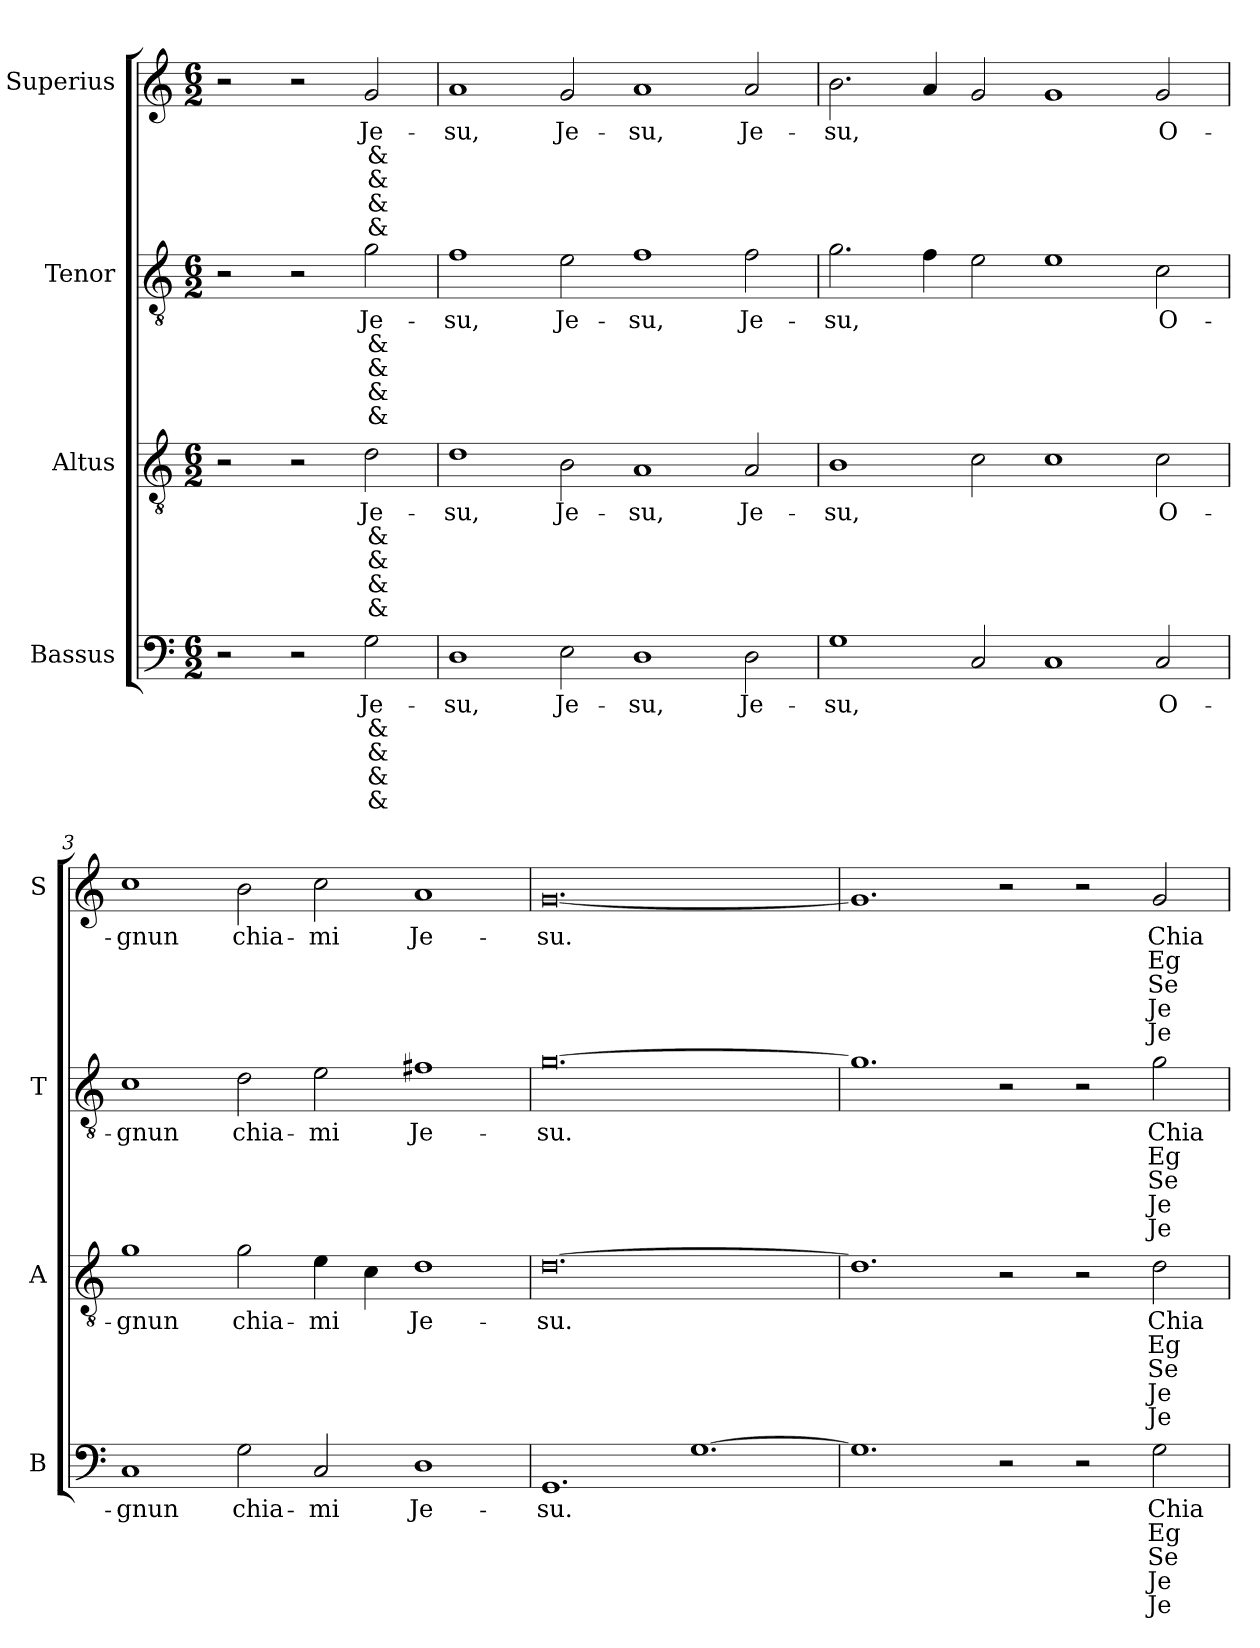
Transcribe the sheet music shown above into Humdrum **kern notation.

**kern	**text	**text	**text	**text	**text	**kern	**text	**text	**text	**text	**text	**kern	**text	**text	**text	**text	**text	**kern	**text	**text	**text	**text	**text
*part4	*part4	*part4	*part4	*part4	*part4	*part3	*part3	*part3	*part3	*part3	*part3	*part2	*part2	*part2	*part2	*part2	*part2	*part1	*part1	*part1	*part1	*part1	*part1
*staff4	*staff4	*staff4	*staff4	*staff4	*staff4	*staff3	*staff3	*staff3	*staff3	*staff3	*staff3	*staff2	*staff2	*staff2	*staff2	*staff2	*staff2	*staff1	*staff1	*staff1	*staff1	*staff1	*staff1
*I"Bassus	*	*	*	*	*	*I"Altus	*	*	*	*	*	*I"Tenor	*	*	*	*	*	*I"Superius	*	*	*	*	*
*I'B	*	*	*	*	*	*I'A	*	*	*	*	*	*I'T	*	*	*	*	*	*I'S	*	*	*	*	*
*clefF4	*	*	*	*	*	*clefGv2	*	*	*	*	*	*clefGv2	*	*	*	*	*	*clefG2	*	*	*	*	*
*k[]	*	*	*	*	*	*k[]	*	*	*	*	*	*k[]	*	*	*	*	*	*k[]	*	*	*	*	*
*M6/2	*	*	*	*	*	*M6/2	*	*	*	*	*	*M6/2	*	*	*	*	*	*M6/2	*	*	*	*	*
=	=	=	=	=	=	=	=	=	=	=	=	=	=	=	=	=	=	=	=	=	=	=	=
2r	.	.	.	.	.	2r	.	.	.	.	.	2r	.	.	.	.	.	2r	.	.	.	.	.
2r	.	.	.	.	.	2r	.	.	.	.	.	2r	.	.	.	.	.	2r	.	.	.	.	.
2G	Je-	&	&	&	&	2d	Je-	&	&	&	&	2g	Je-	&	&	&	&	2g	Je-	&	&	&	&
=1	=1	=1	=1	=1	=1	=1	=1	=1	=1	=1	=1	=1	=1	=1	=1	=1	=1	=1	=1	=1	=1	=1	=1
1D	-su,	.	.	.	.	1d	-su,	.	.	.	.	1f	-su,	.	.	.	.	1a	-su,	.	.	.	.
2E	Je-	.	.	.	.	2B	Je-	.	.	.	.	2e	Je-	.	.	.	.	2g	Je-	.	.	.	.
1D	-su,	.	.	.	.	1A	-su,	.	.	.	.	1f	-su,	.	.	.	.	1a	-su,	.	.	.	.
2D	Je-	.	.	.	.	2A	Je-	.	.	.	.	2f	Je-	.	.	.	.	2a	Je-	.	.	.	.
=2	=2	=2	=2	=2	=2	=2	=2	=2	=2	=2	=2	=2	=2	=2	=2	=2	=2	=2	=2	=2	=2	=2	=2
1G	-su,	.	.	.	.	1B	-su,	.	.	.	.	2.g	-su,	.	.	.	.	2.b	-su,	.	.	.	.
.	.	.	.	.	.	.	.	.	.	.	.	4f	.	.	.	.	.	4a	.	.	.	.	.
2C	.	.	.	.	.	2c	.	.	.	.	.	2e	.	.	.	.	.	2g	.	.	.	.	.
1C	.	.	.	.	.	1c	.	.	.	.	.	1e	.	.	.	.	.	1g	.	.	.	.	.
2C	O-	.	.	.	.	2c	O-	.	.	.	.	2c	O-	.	.	.	.	2g	O-	.	.	.	.
=3	=3	=3	=3	=3	=3	=3	=3	=3	=3	=3	=3	=3	=3	=3	=3	=3	=3	=3	=3	=3	=3	=3	=3
1C	-gnun	.	.	.	.	1g	-gnun	.	.	.	.	1c	-gnun	.	.	.	.	1cc	-gnun	.	.	.	.
2G	chia-	.	.	.	.	2g	chia-	.	.	.	.	2d	chia-	.	.	.	.	2b	chia-	.	.	.	.
2C	-mi	.	.	.	.	4e	-mi	.	.	.	.	2e	-mi	.	.	.	.	2cc	-mi	.	.	.	.
.	.	.	.	.	.	4c	.	.	.	.	.	.	.	.	.	.	.	.	.	.	.	.	.
1D	Je-	.	.	.	.	1d	Je-	.	.	.	.	1f#X	Je-	.	.	.	.	1a	Je-	.	.	.	.
=4	=4	=4	=4	=4	=4	=4	=4	=4	=4	=4	=4	=4	=4	=4	=4	=4	=4	=4	=4	=4	=4	=4	=4
1.GG	-su.	.	.	.	.	[0.d	-su.	.	.	.	.	[0.g	-su.	.	.	.	.	[0.g	-su.	.	.	.	.
[1.G	.	.	.	.	.	.	.	.	.	.	.	.	.	.	.	.	.	.	.	.	.	.	.
=5	=5	=5	=5	=5	=5	=5	=5	=5	=5	=5	=5	=5	=5	=5	=5	=5	=5	=5	=5	=5	=5	=5	=5
1.G]	.	.	.	.	.	1.d]	.	.	.	.	.	1.g]	.	.	.	.	.	1.g]	.	.	.	.	.
2r	.	.	.	.	.	2r	.	.	.	.	.	2r	.	.	.	.	.	2r	.	.	.	.	.
2r	.	.	.	.	.	2r	.	.	.	.	.	2r	.	.	.	.	.	2r	.	.	.	.	.
2G	Chia-	Eg-	Se	Je-	Je-	2d	Chia-	-Eg-	Se	Je-	Je-	2g	Chia-	Eg-	Se	Je-	Je-	2g	Chia-	Eg-	Se	Je-	Je-
=	=	=	=	=	=	=	=	=	=	=	=	=	=	=	=	=	=	=	=	=	=	=	=
*-	*-	*-	*-	*-	*-	*-	*-	*-	*-	*-	*-	*-	*-	*-	*-	*-	*-	*-	*-	*-	*-	*-	*-
